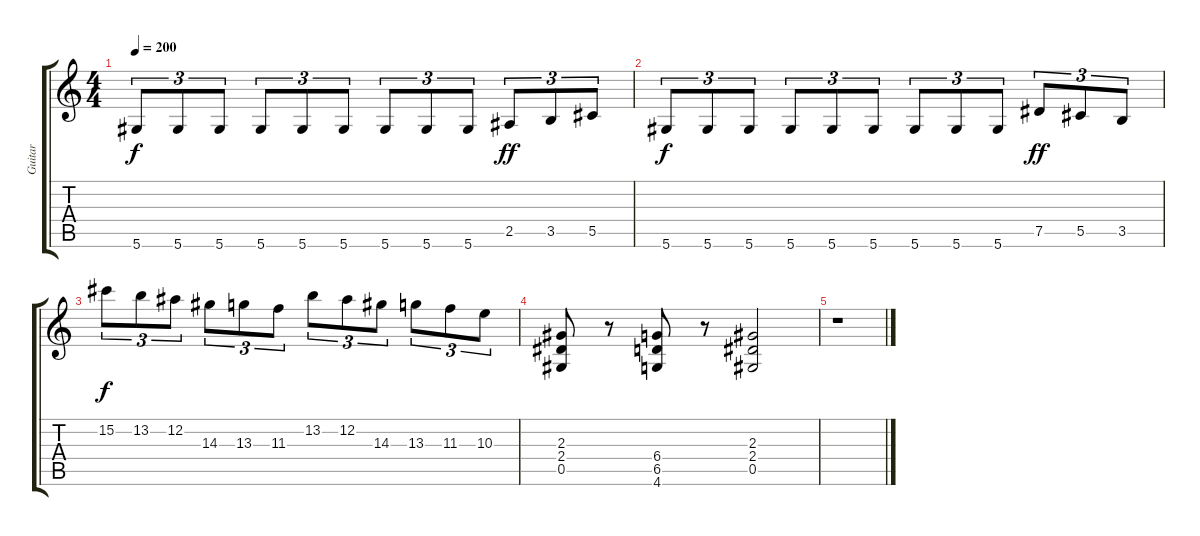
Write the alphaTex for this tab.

\track ("Guitar" "Guitar") {instrument distortionguitar}
\staff {score tabs}
\tuning (Eb4 Bb3 Gb3 Db3 Ab2 Eb2) {hide}
\ts (4 4)
\tempo 200
\clef g2
\ks c
5.6.8{tu (3 2) dy f} 5.6.8{tu (3 2)} 5.6.8{tu (3 2)} 5.6.8{tu (3 2)} 5.6.8{tu (3 2)} 5.6.8{tu (3 2)} 5.6.8{tu (3 2)} 5.6.8{tu (3 2)} 5.6.8{tu (3 2)} 2.5.8{tu (3 2) dy ff} 3.5.8{tu (3 2)} 5.5.8{tu (3 2)} |
5.6.8{tu (3 2) dy f} 5.6.8{tu (3 2)} 5.6.8{tu (3 2)} 5.6.8{tu (3 2)} 5.6.8{tu (3 2)} 5.6.8{tu (3 2)} 5.6.8{tu (3 2)} 5.6.8{tu (3 2)} 5.6.8{tu (3 2)} 7.5.8{tu (3 2) dy ff} 5.5.8{tu (3 2)} 3.5.8{tu (3 2)} |
15.2.8{tu (3 2) dy f} 13.2.8{tu (3 2)} 12.2.8{tu (3 2)} 14.3.8{tu (3 2)} 13.3.8{tu (3 2)} 11.3.8{tu (3 2)} 13.2.8{tu (3 2)} 12.2.8{tu (3 2)} 14.3.8{tu (3 2)} 13.3.8{tu (3 2)} 11.3.8{tu (3 2)} 10.3.8{tu (3 2)} |
(2.3 2.4 0.5).8 r.8 (6.4 6.5 4.6).8 r.8 (2.3 2.4 0.5).2 |
r.1
